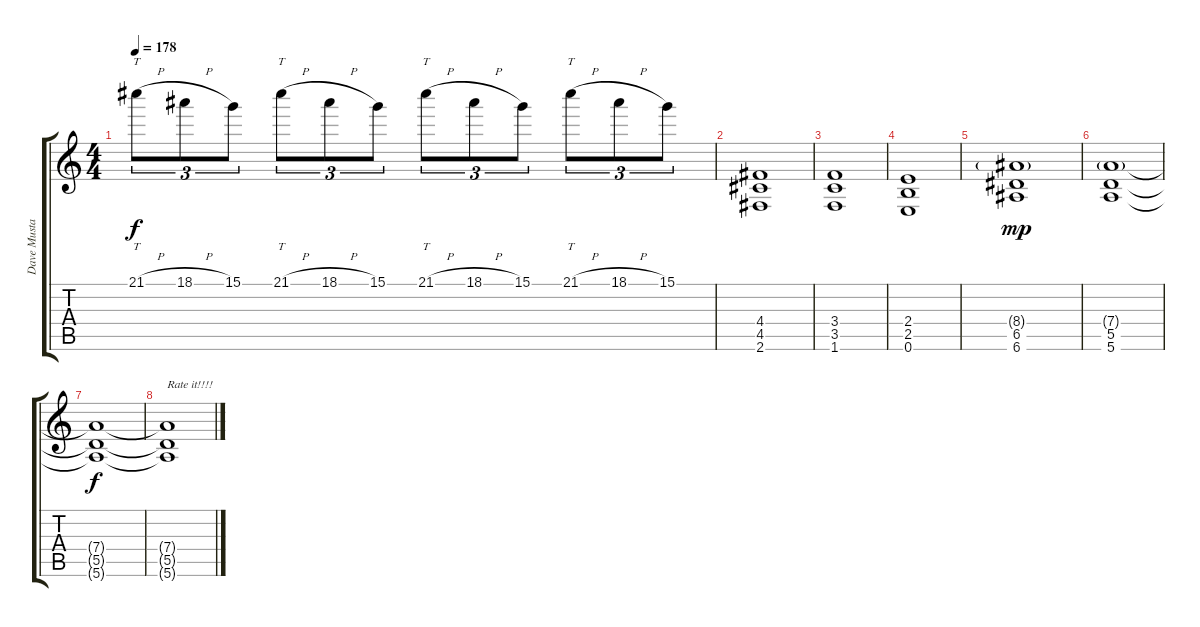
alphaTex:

\track ("Dave Mustaine" "Dave Musta") {instrument distortionguitar}
\staff {score tabs}
\tuning (E4 B3 G3 D3 A2 E2) {hide}
\ts (4 4)
\tempo 178
\clef g2
\ks c
21.1{h}.8{tt tu (3 2) dy f} 18.1{h}.8{tu (3 2)} 15.1.8{tu (3 2)} 21.1{h}.8{tt tu (3 2)} 18.1{h}.8{tu (3 2)} 15.1.8{tu (3 2)} 21.1{h}.8{tt tu (3 2)} 18.1{h}.8{tu (3 2)} 15.1.8{tu (3 2)} 21.1{h}.8{tt tu (3 2)} 18.1{h}.8{tu (3 2)} 15.1.8{tu (3 2)} |
(4.4 4.5 2.6).1 |
(3.4 3.5 1.6).1 |
(2.4 2.5 0.6).1 |
(8.4{g} 6.5 6.6).1{dy mp} |
(7.4{g} 5.5 5.6).1{volume 3} |
(7.4{t} 5.5{t} 5.6{t}).1{dy f} |
(7.4{t} 5.5{t} 5.6{t}).1{txt "Rate it!!!!"}
